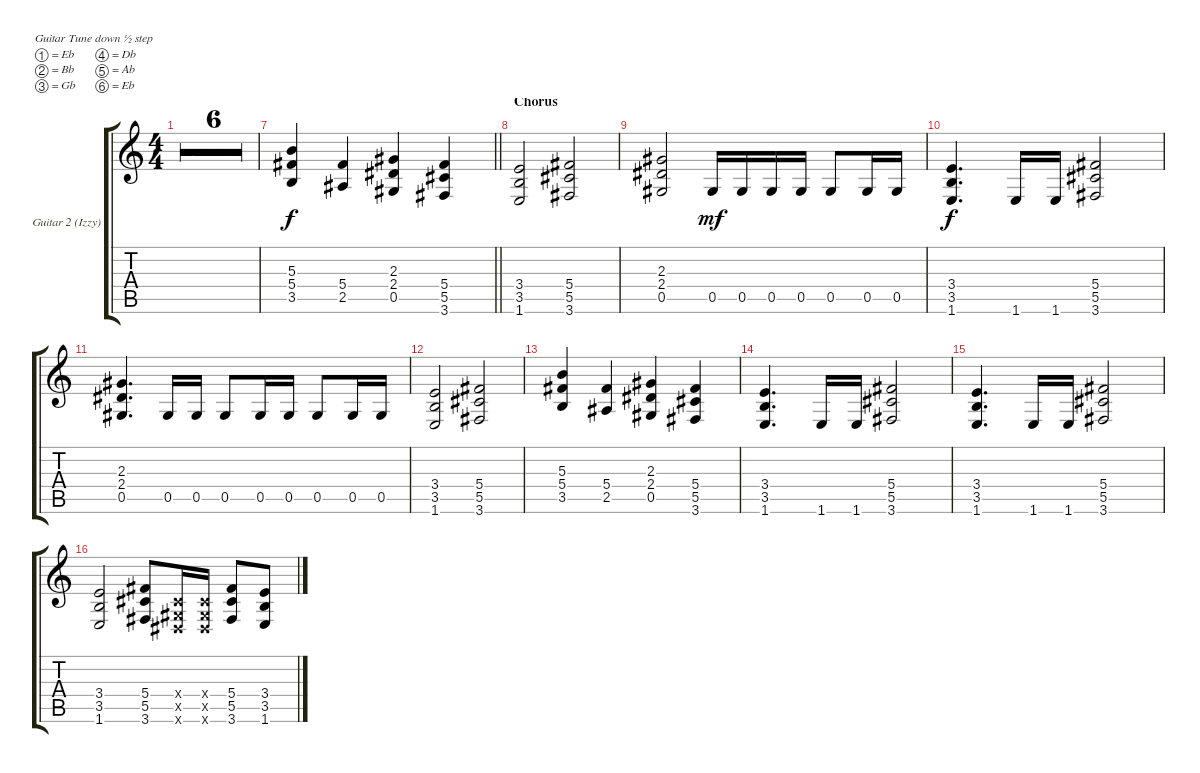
\multiTrackTrackNamePolicy allsystems
\firstSystemTrackNameMode fullname
\firstSystemTrackNameOrientation horizontal
\otherSystemsTrackNameOrientation horizontal
\chordDiagramsInScore
\track ("Guitar 2 (Izzy)" "E-Gt") {multiBarRest instrument overdrivenguitar}
\staff {score tabs}
\tuning (Eb4 Bb3 Gb3 Db3 Ab2 Eb2)
\ts (4 4)
\tempo 62
\clef g2
\ks c
r.1{dy f} |
r.1 |
r.1 |
r.1 |
r.1 |
r.1 |
\barLineRight lightlight
(5.3 5.4 3.5).4 (5.4 2.5).4 (2.3 2.4 0.5).4 (5.4 5.5 3.6).4 |
\section ("" "Chorus")
(3.4 3.5 1.6).2 (5.4 5.5 3.6).2 |
(2.3 2.4 0.5).2 0.5.16{dy mf} 0.5.16 0.5.16 0.5.16 0.5.8 0.5.16 0.5.16 |
(3.4 3.5 1.6).4{d dy f} 1.6.16 1.6.16 (5.4 5.5 3.6).2 |
(2.3 2.4 0.5).4{d} 0.5.16 0.5.16 0.5.8 0.5.16 0.5.16 0.5.8 0.5.16 0.5.16 |
(3.4 3.5 1.6).2 (5.4 5.5 3.6).2 |
(5.3 5.4 3.5).4 (5.4 2.5).4 (2.3 2.4 0.5).4 (5.4 5.5 3.6).4 |
(3.4 3.5 1.6).4{d} 1.6.16 1.6.16 (5.4 5.5 3.6).2 |
(3.4 3.5 1.6).4{d} 1.6.16 1.6.16 (5.4 5.5 3.6).2 |
(3.4 3.5 1.6).2 (5.4 5.5 3.6).8 (0.4{x} 0.5{x} 0.6{x}).16 (0.4{x} 0.5{x} 0.6{x}).16 (5.4 5.5 3.6).8 (3.4 3.5 1.6).8
